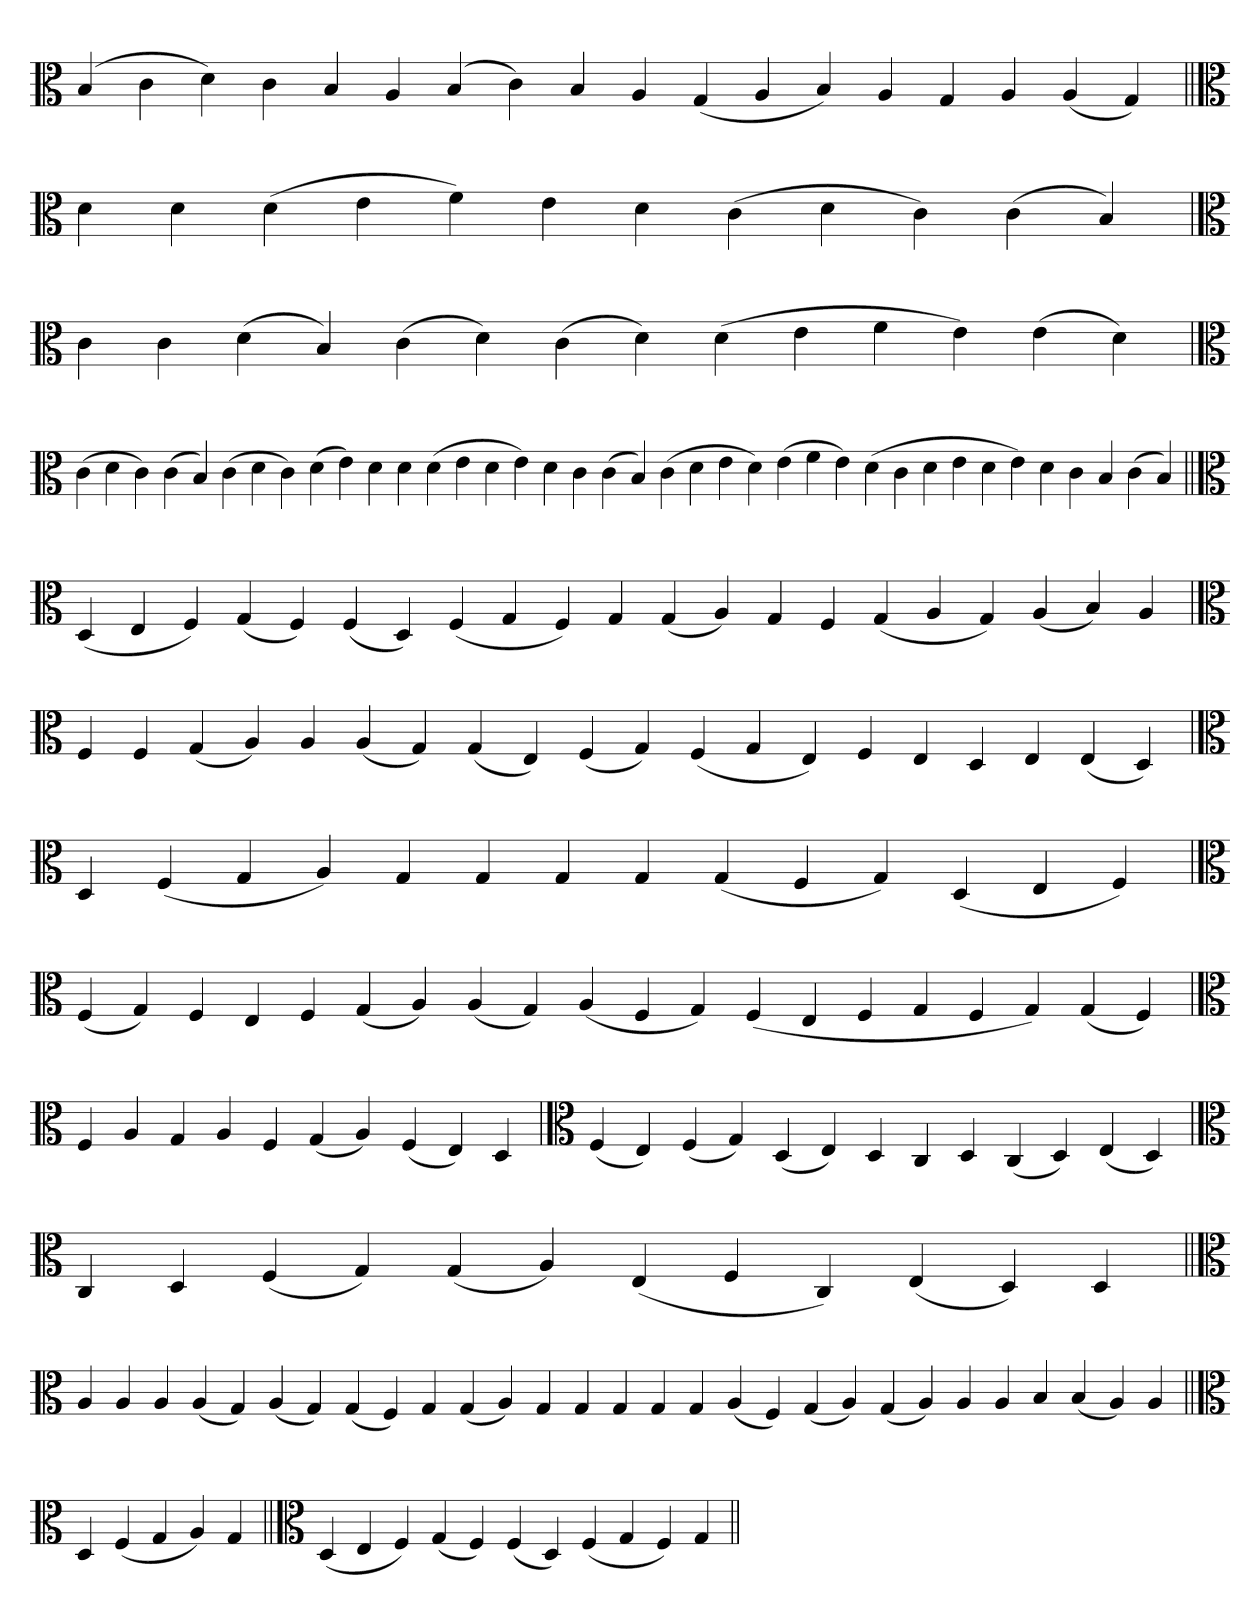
**kern
*part1
*staff1
*clefC3
=
(4B
4c
4d)
4c
4B
4A
(4B
4c)
4B
4A
(4G
4A
4B)
4A
4G
4A
(4A
4G)
=||
*clefC3
4d
4d
(4d
4e
4f)
4e
4d
(4c
4d
4c)
(4c
4B)
=`
*clefC3
4c
4c
(4d
4B)
(4c
4d)
(4c
4d)
(4d
4e
4f
4e)
(4e
4d)
='
*clefC3
(4c
4d
4c)
(4c
4B)
(4c
4d
4c)
(4d
4e)
4d
4d
(4d
4e
4d
4e)
4d
4c
(4c
4B)
(4c
4d
4e
4d)
(4e
4f
4e)
(4d
4c
4d
4e
4d
4e)
4d
4c
4B
(4c
4B)
=||
*clefC3
(4D
4E
4F)
(4G
4F)
(4F
4D)
(4F
4G
4F)
4G
(4G
4A)
4G
4F
(4G
4A
4G)
(4A
4B)
4A
=`
*clefC3
4F
4F
(4G
4A)
4A
(4A
4G)
(4G
4E)
(4F
4G)
(4F
4G
4E)
4F
4E
4D
4E
(4E
4D)
='
*clefC3
4D
(4F
4G
4A)
4G
4G
4G
4G
(4G
4F
4G)
(4D
4E
4F)
=`
*clefC3
(4F
4G)
4F
4E
4F
(4G
4A)
(4A
4G)
(4A
4F
4G)
(4F
4E
4F
4G
4F
4G)
(4G
4F)
=
*clefC3
4F
4A
4G
4A
4F
(4G
4A)
(4F
4E)
4D
=`
*clefC3
(4F
4E)
(4F
4G)
(4D
4E)
4D
4C
4D
(4C
4D)
(4E
4D)
=`
*clefC3
4C
4D
(4F
4G)
(4G
4A)
(4E
4F
4C)
(4E
4D)
4D
=||
*clefC3
4A
4A
4A
(4A
4G)
(4A
4G)
(4G
4F)
4G
(4G
4A)
4G
4G
4G
4G
4G
(4A
4F)
(4G
4A)
(4G
4A)
4A
4A
4B
(4B
4A)
4A
=||
*clefC3
4D
(4F
4G
4A)
4G
=||
*clefC3
(4D
4E
4F)
(4G
4F)
(4F
4D)
(4F
4G
4F)
4G
=||
*-
